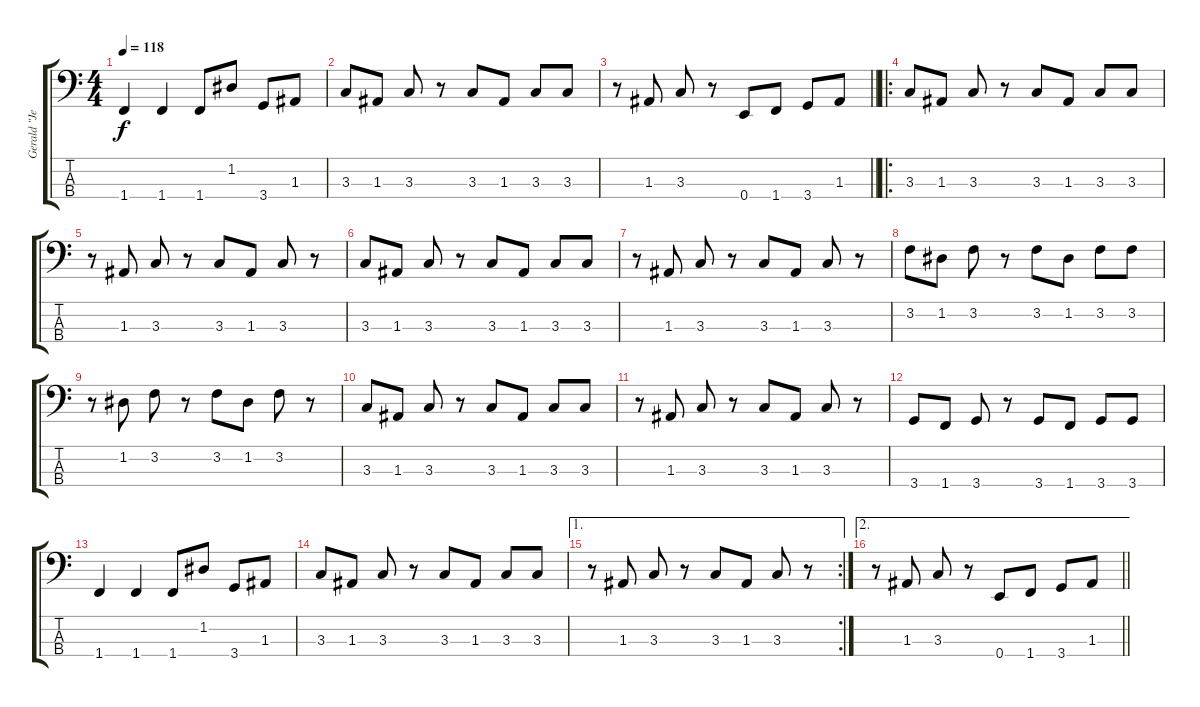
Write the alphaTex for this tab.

\track ("Gerald \"Jerry\" Jemmott - Bass" "Gerald \"Je") {instrument electricbassfinger}
\staff {score tabs}
\tuning (G2 D2 A1 E1) {hide}
\ts (4 4)
\tempo 118
\clef f4
\ks c
1.4.4{dy f} 1.4.4 1.4.8 1.2.8 3.4.8 1.3.8 |
3.3.8 1.3.8 3.3.8 r.8 3.3.8 1.3.8 3.3.8 3.3.8 |
\barLineRight lightlight
r.8 1.3.8 3.3.8 r.8 0.4.8 1.4.8 3.4.8 1.3.8 |
\ro
3.3.8 1.3.8 3.3.8 r.8 3.3.8 1.3.8 3.3.8 3.3.8 |
r.8 1.3.8 3.3.8 r.8 3.3.8 1.3.8 3.3.8 r.8 |
3.3.8 1.3.8 3.3.8 r.8 3.3.8 1.3.8 3.3.8 3.3.8 |
r.8 1.3.8 3.3.8 r.8 3.3.8 1.3.8 3.3.8 r.8 |
3.2.8 1.2.8 3.2.8 r.8 3.2.8 1.2.8 3.2.8 3.2.8 |
r.8 1.2.8 3.2.8 r.8 3.2.8 1.2.8 3.2.8 r.8 |
3.3.8 1.3.8 3.3.8 r.8 3.3.8 1.3.8 3.3.8 3.3.8 |
r.8 1.3.8 3.3.8 r.8 3.3.8 1.3.8 3.3.8 r.8 |
3.4.8 1.4.8 3.4.8 r.8 3.4.8 1.4.8 3.4.8 3.4.8 |
1.4.4 1.4.4 1.4.8 1.2.8 3.4.8 1.3.8 |
3.3.8 1.3.8 3.3.8 r.8 3.3.8 1.3.8 3.3.8 3.3.8 |
\ae 1
\rc 2
r.8 1.3.8 3.3.8 r.8 3.3.8 1.3.8 3.3.8 r.8 |
\ae 2
\barLineRight lightlight
r.8 1.3.8 3.3.8 r.8 0.4.8 1.4.8 3.4.8 1.3.8
